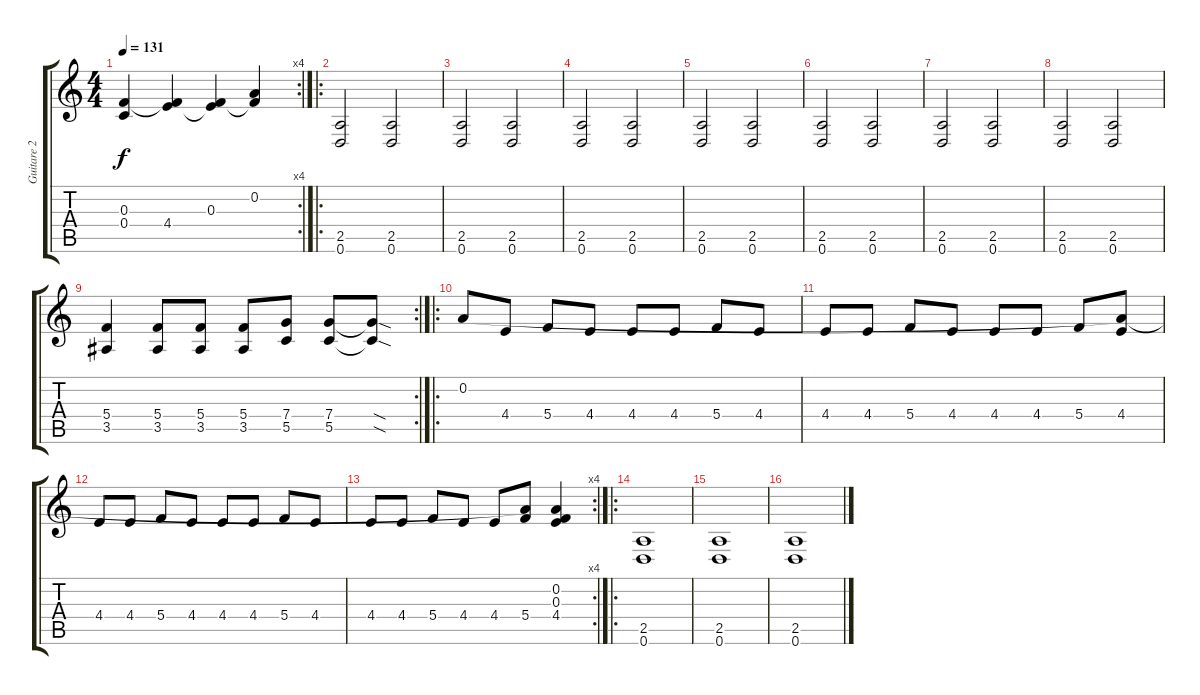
\track ("Guitare 2" "Guitare 2") {instrument distortionguitar}
\staff {score tabs}
\tuning (D4 A3 F3 C3 G2 D2) {hide}
\rc 4
\ts (4 4)
\tempo 131
\clef g2
\ks c
(0.3 0.4{t}).4{dy f} (0.3{t} 4.4).4 (0.3 4.4{t}).4 (0.2 0.3{t}).4 |
\ro
(2.5 0.6).2 (2.5 0.6).2 |
(2.5 0.6).2 (2.5 0.6).2 |
(2.5 0.6).2 (2.5 0.6).2 |
(2.5 0.6).2 (2.5 0.6).2 |
(2.5 0.6).2 (2.5 0.6).2 |
(2.5 0.6).2 (2.5 0.6).2 |
(2.5 0.6).2 (2.5 0.6).2 |
\rc 2
(5.4 3.5).4 (5.4 3.5).8 (5.4 3.5).8 (5.4 3.5).8 (7.4 5.5).8 (7.4 5.5).8 (7.4{sod t} 5.5{sod t}).8 |
\ro
0.2.8 4.4.8 5.4.8 4.4.8 4.4.8 4.4.8 5.4.8 4.4.8 |
4.4.8 4.4.8 5.4.8 4.4.8 4.4.8 4.4.8 5.4.8 (0.2{t} 4.4).8 |
4.4.8 4.4.8 5.4.8 4.4.8 4.4.8 4.4.8 5.4.8 4.4.8 |
\rc 4
4.4.8 4.4.8 5.4.8 4.4.8 4.4.8 (0.2{t} 5.4).8 (0.2 0.3 4.4).4 |
\ro
(2.5 0.6).1 |
(2.5 0.6).1 |
(2.5 0.6).1
